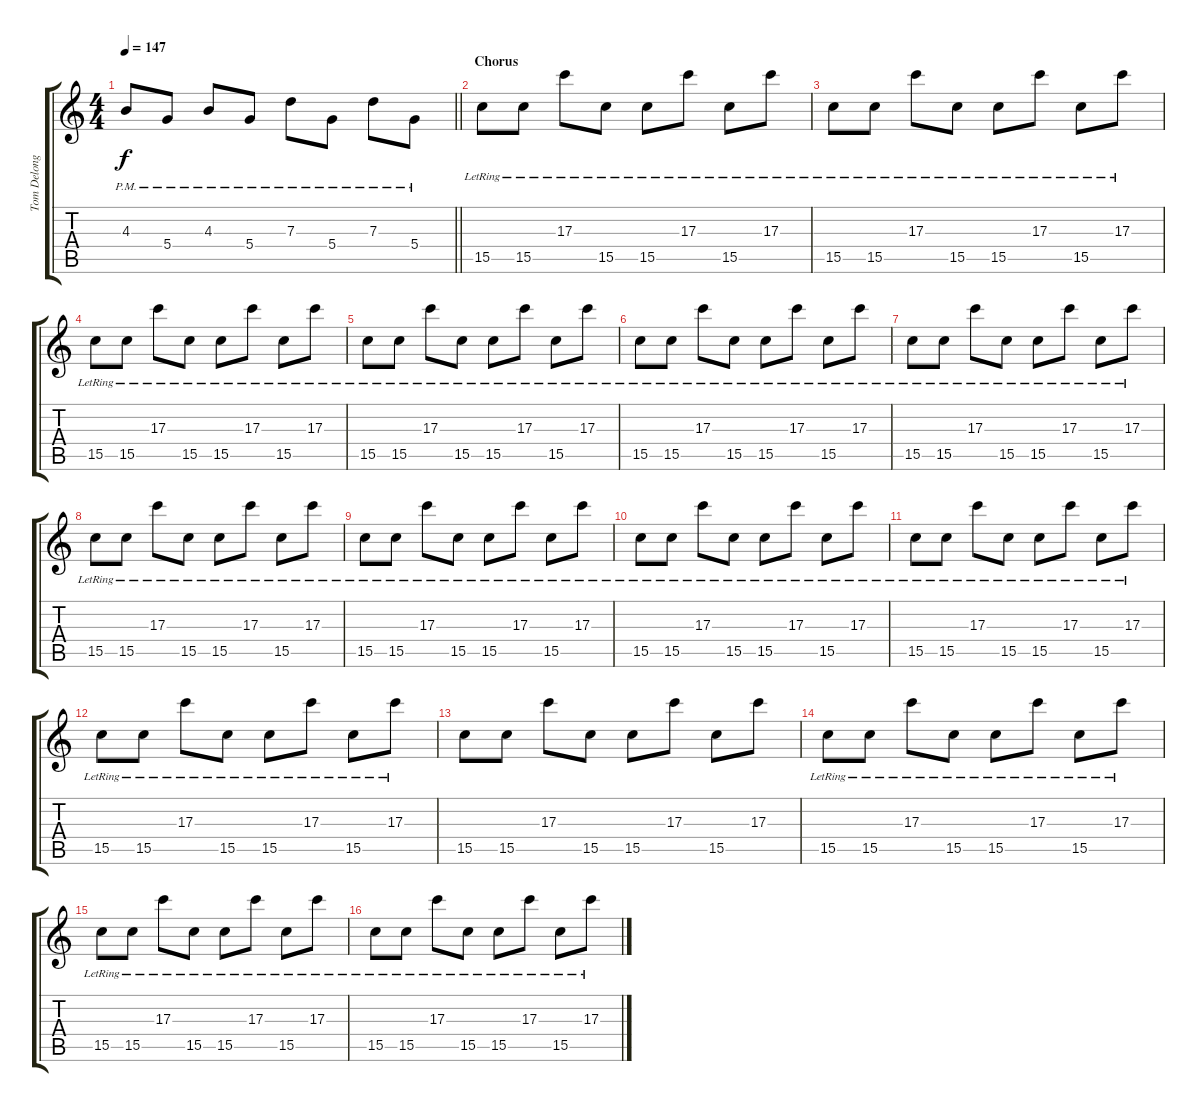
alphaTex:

\track ("Tom Delonge - Guitar" "Tom Delong") {instrument distortionguitar}
\staff {score tabs}
\tuning (E4 B3 G3 D3 A2 E2) {hide}
\ts (4 4)
\tempo 147
\clef g2
\barLineRight lightlight
\ks c
4.3{pm}.8{dy f} 5.4{pm}.8 4.3{pm}.8 5.4{pm}.8 7.3{pm}.8 5.4{pm}.8 7.3{pm}.8 5.4{pm}.8 |
\section ("" "Chorus")
15.5{lr}.8 15.5{lr}.8 17.3{lr}.8 15.5{lr}.8 15.5{lr}.8 17.3{lr}.8 15.5{lr}.8 17.3{lr}.8 |
15.5{lr}.8 15.5{lr}.8 17.3{lr}.8 15.5{lr}.8 15.5{lr}.8 17.3{lr}.8 15.5{lr}.8 17.3{lr}.8 |
15.5{lr}.8 15.5{lr}.8 17.3{lr}.8 15.5{lr}.8 15.5{lr}.8 17.3{lr}.8 15.5{lr}.8 17.3{lr}.8 |
15.5{lr}.8 15.5{lr}.8 17.3{lr}.8 15.5{lr}.8 15.5{lr}.8 17.3{lr}.8 15.5{lr}.8 17.3{lr}.8 |
15.5{lr}.8 15.5{lr}.8 17.3{lr}.8 15.5{lr}.8 15.5{lr}.8 17.3{lr}.8 15.5{lr}.8 17.3{lr}.8 |
15.5{lr}.8 15.5{lr}.8 17.3{lr}.8 15.5{lr}.8 15.5{lr}.8 17.3{lr}.8 15.5{lr}.8 17.3{lr}.8 |
15.5{lr}.8 15.5{lr}.8 17.3{lr}.8 15.5{lr}.8 15.5{lr}.8 17.3{lr}.8 15.5{lr}.8 17.3{lr}.8 |
15.5{lr}.8 15.5{lr}.8 17.3{lr}.8 15.5{lr}.8 15.5{lr}.8 17.3{lr}.8 15.5{lr}.8 17.3{lr}.8 |
15.5{lr}.8 15.5{lr}.8 17.3{lr}.8 15.5{lr}.8 15.5{lr}.8 17.3{lr}.8 15.5{lr}.8 17.3{lr}.8 |
15.5{lr}.8 15.5{lr}.8 17.3{lr}.8 15.5{lr}.8 15.5{lr}.8 17.3{lr}.8 15.5{lr}.8 17.3{lr}.8 |
15.5{lr}.8 15.5{lr}.8 17.3{lr}.8 15.5{lr}.8 15.5{lr}.8 17.3{lr}.8 15.5{lr}.8 17.3{lr}.8 |
15.5.8 15.5.8 17.3.8 15.5.8 15.5.8 17.3.8 15.5.8 17.3.8 |
15.5{lr}.8 15.5{lr}.8 17.3{lr}.8 15.5{lr}.8 15.5{lr}.8 17.3{lr}.8 15.5{lr}.8 17.3{lr}.8 |
15.5{lr}.8 15.5{lr}.8 17.3{lr}.8 15.5{lr}.8 15.5{lr}.8 17.3{lr}.8 15.5{lr}.8 17.3{lr}.8 |
15.5{lr}.8 15.5{lr}.8 17.3{lr}.8 15.5{lr}.8 15.5{lr}.8 17.3{lr}.8 15.5{lr}.8 17.3{lr}.8
